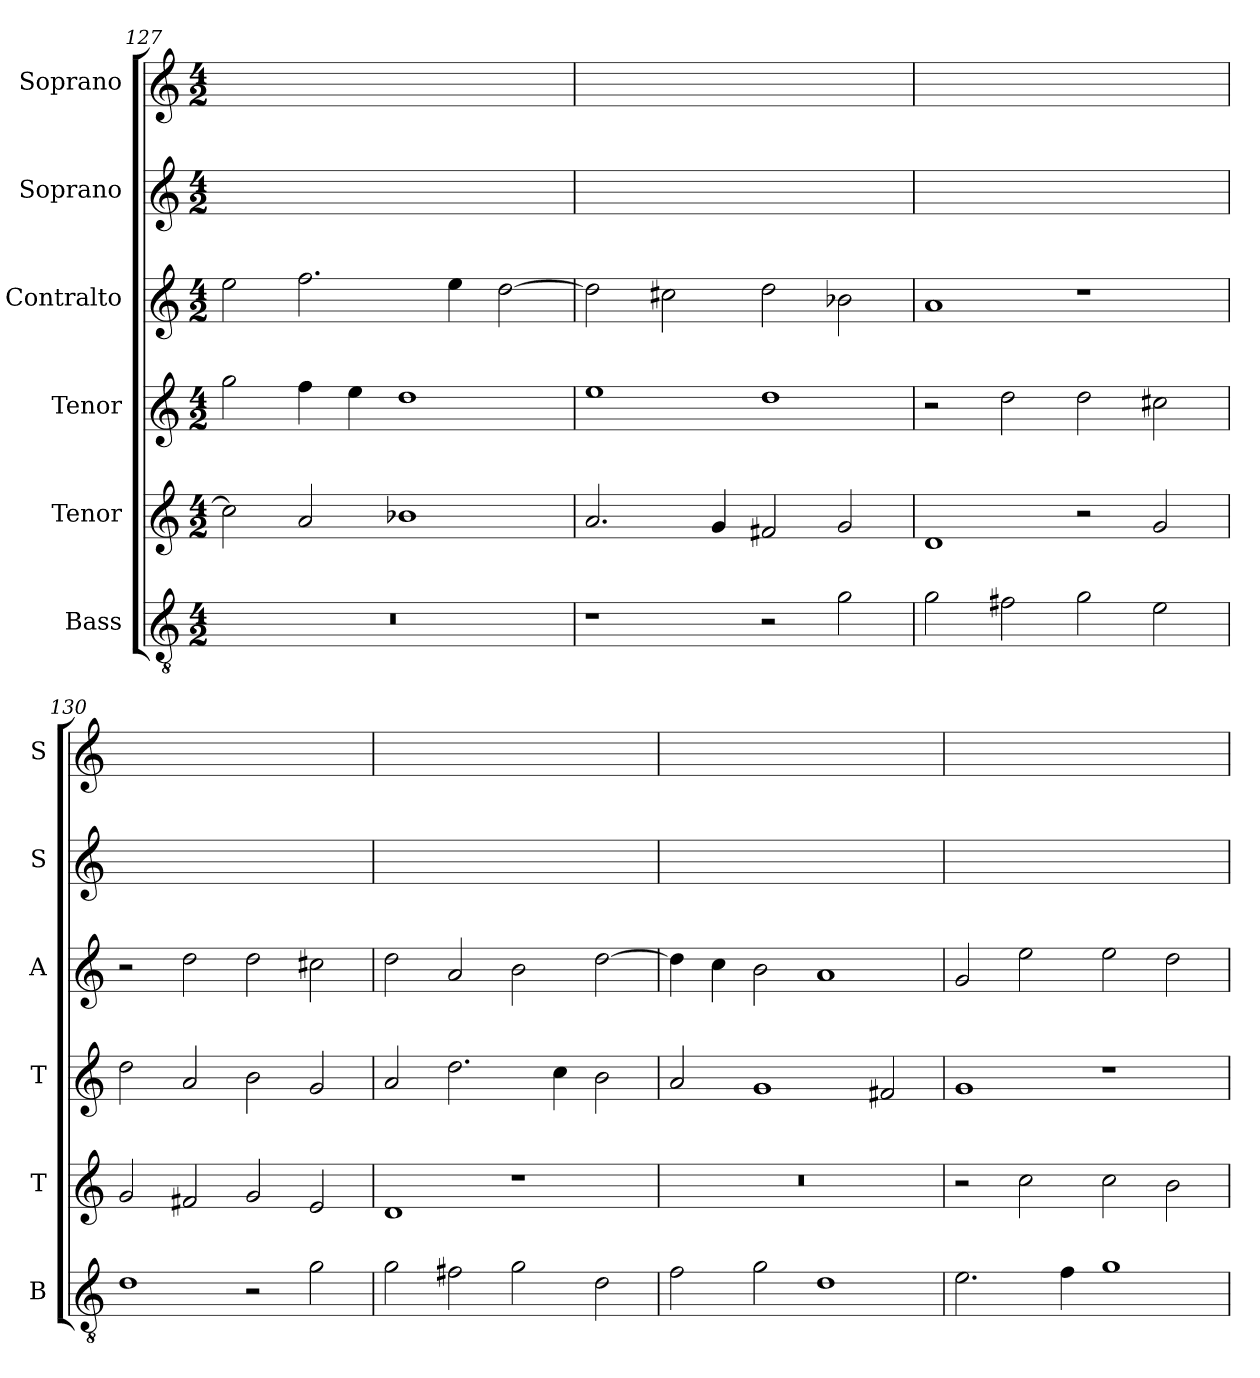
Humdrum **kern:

**kern	**kern	**kern	**kern	**kern	**kern
*part6	*part5	*part4	*part3	*part2	*part1
*staff6	*staff5	*staff4	*staff3	*staff2	*staff1
*I"Bass	*I"Tenor	*I"Tenor	*I"Contralto	*I"Soprano	*I"Soprano
*I'B	*I'T	*I'T	*I'A	*I'S	*I'S
*clefGv2	*clefG2	*clefG2	*clefG2	*clefG2	*clefG2
*k[]	*k[]	*k[]	*k[]	*k[]	*k[]
*C:ion	*C:ion	*C:ion	*C:ion	*C:ion	*C:ion
*M4/2	*M4/2	*M4/2	*M4/2	*M4/2	*M4/2
=127	=127	=127	=127	=127	=127
0r	2cc]	2gg	2ee	0ryy	0ryy
.	2a	4ff	2.ff	.	.
.	.	4ee	.	.	.
.	1b-X	1dd	.	.	.
.	.	.	4ee	.	.
.	.	.	[2dd	.	.
=128	=128	=128	=128	=128	=128
1r	2.a	1ee	2dd]	0ryy	0ryy
.	.	.	2cc#X	.	.
.	4g	.	.	.	.
2r	2f#X	1dd	2dd	.	.
2g	2g	.	2b-X	.	.
=129	=129	=129	=129	=129	=129
2g	1d	2r	1a	0ryy	0ryy
2f#X	.	2dd	.	.	.
2g	2r	2dd	1r	.	.
2e	2g	2cc#X	.	.	.
=130	=130	=130	=130	=130	=130
1d	2g	2dd	2r	0ryy	0ryy
.	2f#X	2a	2dd	.	.
2r	2g	2b	2dd	.	.
2g	2e	2g	2cc#X	.	.
=131	=131	=131	=131	=131	=131
2g	1d	2a	2dd	0ryy	0ryy
2f#X	.	2.dd	2a	.	.
2g	1r	.	2b	.	.
.	.	4cc	.	.	.
2d	.	2b	[2dd	.	.
=132	=132	=132	=132	=132	=132
2f	0r	2a	4dd]	0ryy	0ryy
.	.	.	4cc	.	.
2g	.	1g	2b	.	.
1d	.	.	1a	.	.
.	.	2f#X	.	.	.
=133	=133	=133	=133	=133	=133
2.e	2r	1g	2g	0ryy	0ryy
.	2cc	.	2ee	.	.
4f	.	.	.	.	.
1g	2cc	1r	2ee	.	.
.	2b	.	2dd	.	.
=	=	=	=	=	=
*-	*-	*-	*-	*-	*-
